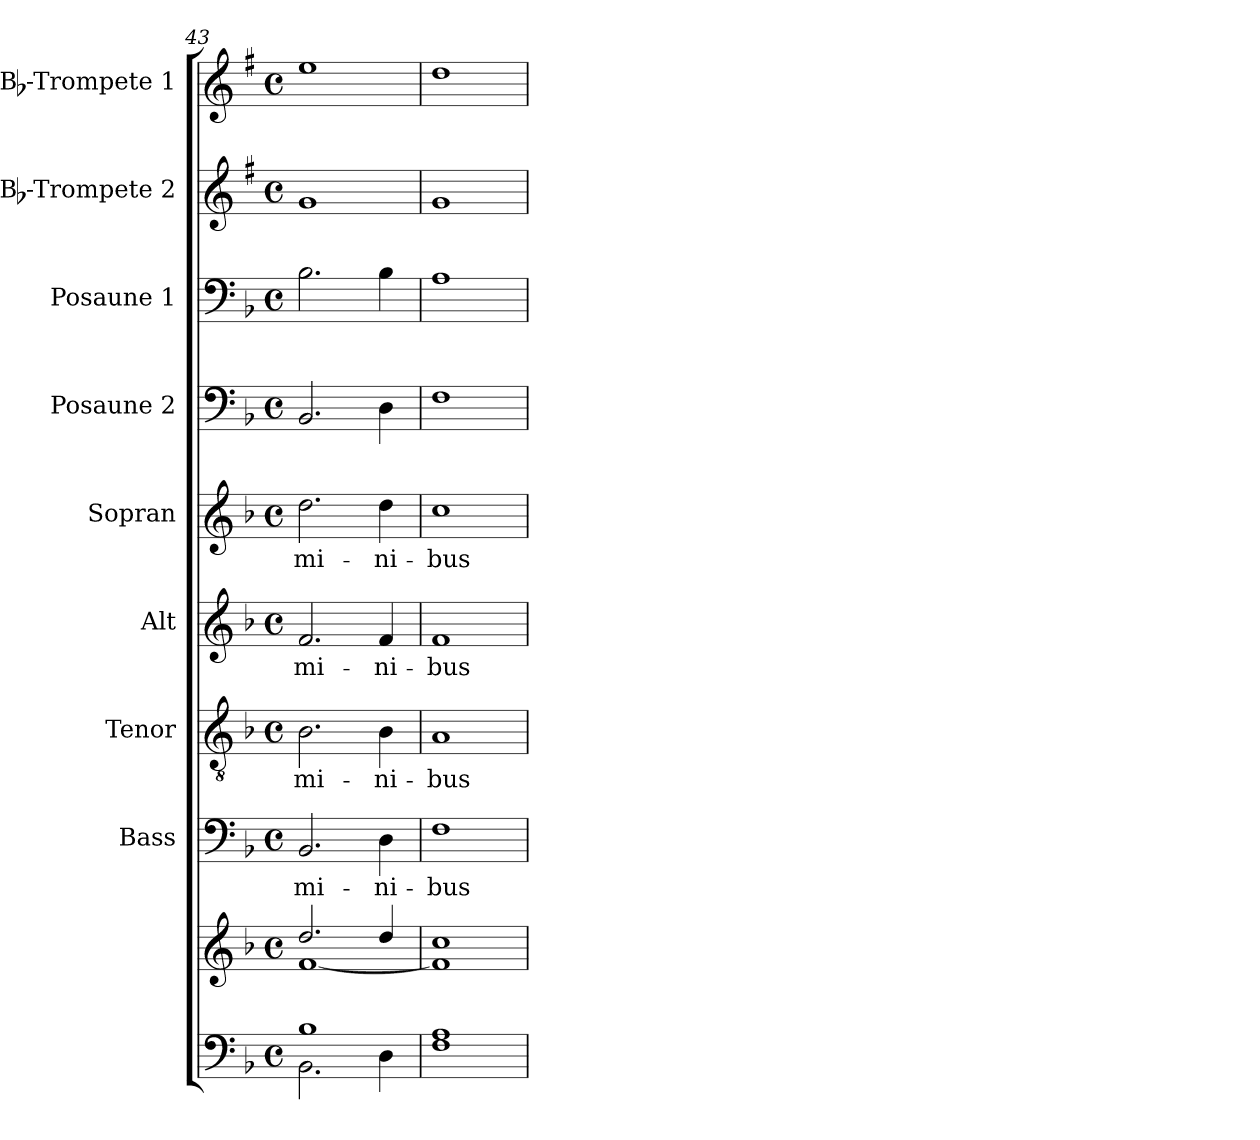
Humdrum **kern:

**kern	**kern	**kern	**text	**kern	**text	**kern	**text	**kern	**text	**kern	**kern	**kern	**kern
*part9	*part9	*part8	*part8	*part7	*part7	*part6	*part6	*part5	*part5	*part4	*part3	*part2	*part1
*staff10	*staff9	*staff8	*staff8	*staff7	*staff7	*staff6	*staff6	*staff5	*staff5	*staff4	*staff3	*staff2	*staff1
*	*	*I"Bass	*	*I"Tenor	*	*I"Alt	*	*I"Sopran	*	*I"Posaune 2	*I"Posaune 1	*I"Bb-Trompete 2	*I"Bb-Trompete 1
*	*	*I'B.	*	*I'T.	*	*I'A.	*	*I'S.	*	*I'Pos. 2	*I'Pos. 1	*I'Bb Trp. 2	*I'Bb Trp. 1
*clefF4	*clefG2	*clefF4	*	*clefGv2	*	*clefG2	*	*clefG2	*	*clefF4	*clefF4	*clefG2	*clefG2
*	*	*	*	*	*	*	*	*	*	*	*	*ITrd1c2	*ITrd1c2
*k[b-]	*k[b-]	*k[b-]	*	*k[b-]	*	*k[b-]	*	*k[b-]	*	*k[b-]	*k[b-]	*k[b-]	*k[b-]
*F:	*F:	*F:	*	*F:	*	*F:	*	*F:	*	*F:	*F:	*F:	*F:
*M4/4	*M4/4	*M4/4	*	*M4/4	*	*M4/4	*	*M4/4	*	*M4/4	*M4/4	*M4/4	*M4/4
*met(c)	*met(c)	*met(c)	*	*met(c)	*	*met(c)	*	*met(c)	*	*met(c)	*met(c)	*met(c)	*met(c)
=43	=43	=43	=43	=43	=43	=43	=43	=43	=43	=43	=43	=43	=43
*^	*^	*	*	*	*	*	*	*	*	*	*	*	*
!	!	!	!	!	!LO:LY:b	!	!LO:LY:b	!	!LO:LY:b	!	!LO:LY:b	!	!	!	!
1B-	2.BB-\	2.dd/	[<1f	2.BB-/	-mi-	2.B-\	-mi-	2.f/	-mi-	2.dd\	-mi-	2.BB-/	2.B-\	1f	1dd
!	!	!	!	!	!LO:LY:b	!	!LO:LY:b	!	!LO:LY:b	!	!LO:LY:b	!	!	!	!
.	4D\	4dd/	.	4D\	-ni-	4B-\	-ni-	4f/	-ni-	4dd\	-ni-	4D\	4B-\	.	.
=44	=44	=44	=44	=44	=44	=44	=44	=44	=44	=44	=44	=44	=44	=44	=44
!	!	!	!	!	!LO:LY:b	!	!LO:LY:b	!	!LO:LY:b	!	!LO:LY:b	!	!	!	!
1A	1F	1cc	1f]	1F	-bus	1A	-bus	1f	-bus	1cc	-bus	1F	1A	1f	1cc
*v	*v	*	*	*	*	*	*	*	*	*	*	*	*	*	*
*	*v	*v	*	*	*	*	*	*	*	*	*	*	*	*
=	=	=	=	=	=	=	=	=	=	=	=	=	=
*-	*-	*-	*-	*-	*-	*-	*-	*-	*-	*-	*-	*-	*-
